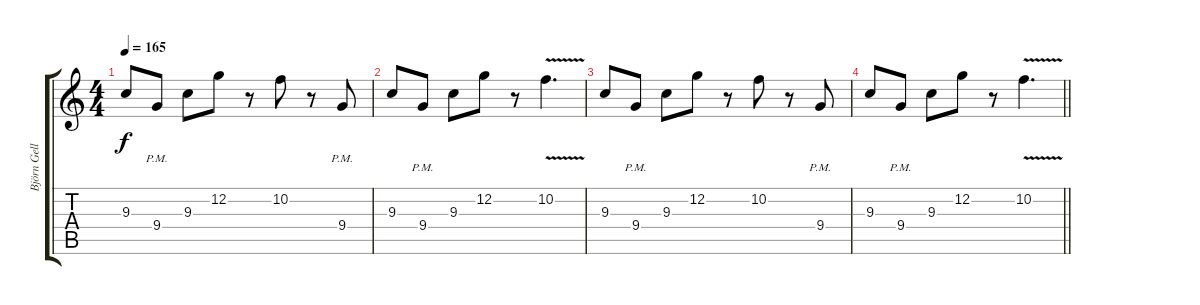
\track ("Björn Gellotte" "Björn Gell") {instrument distortionguitar}
\staff {score tabs}
\tuning (C4 G3 Eb3 Bb2 F2 C2) {hide}
\ts (4 4)
\tempo 165
\clef g2
\ks c
9.3.8{dy f} 9.4{pm}.8 9.3.8 12.2.8 r.8 10.2.8 r.8 9.4{pm}.8 |
9.3.8 9.4{pm}.8 9.3.8 12.2.8 r.8 10.2{v}.4{d} |
9.3.8 9.4{pm}.8 9.3.8 12.2.8 r.8 10.2.8 r.8 9.4{pm}.8 |
\barLineRight lightlight
9.3.8 9.4{pm}.8 9.3.8 12.2.8 r.8 10.2{v}.4{d}
